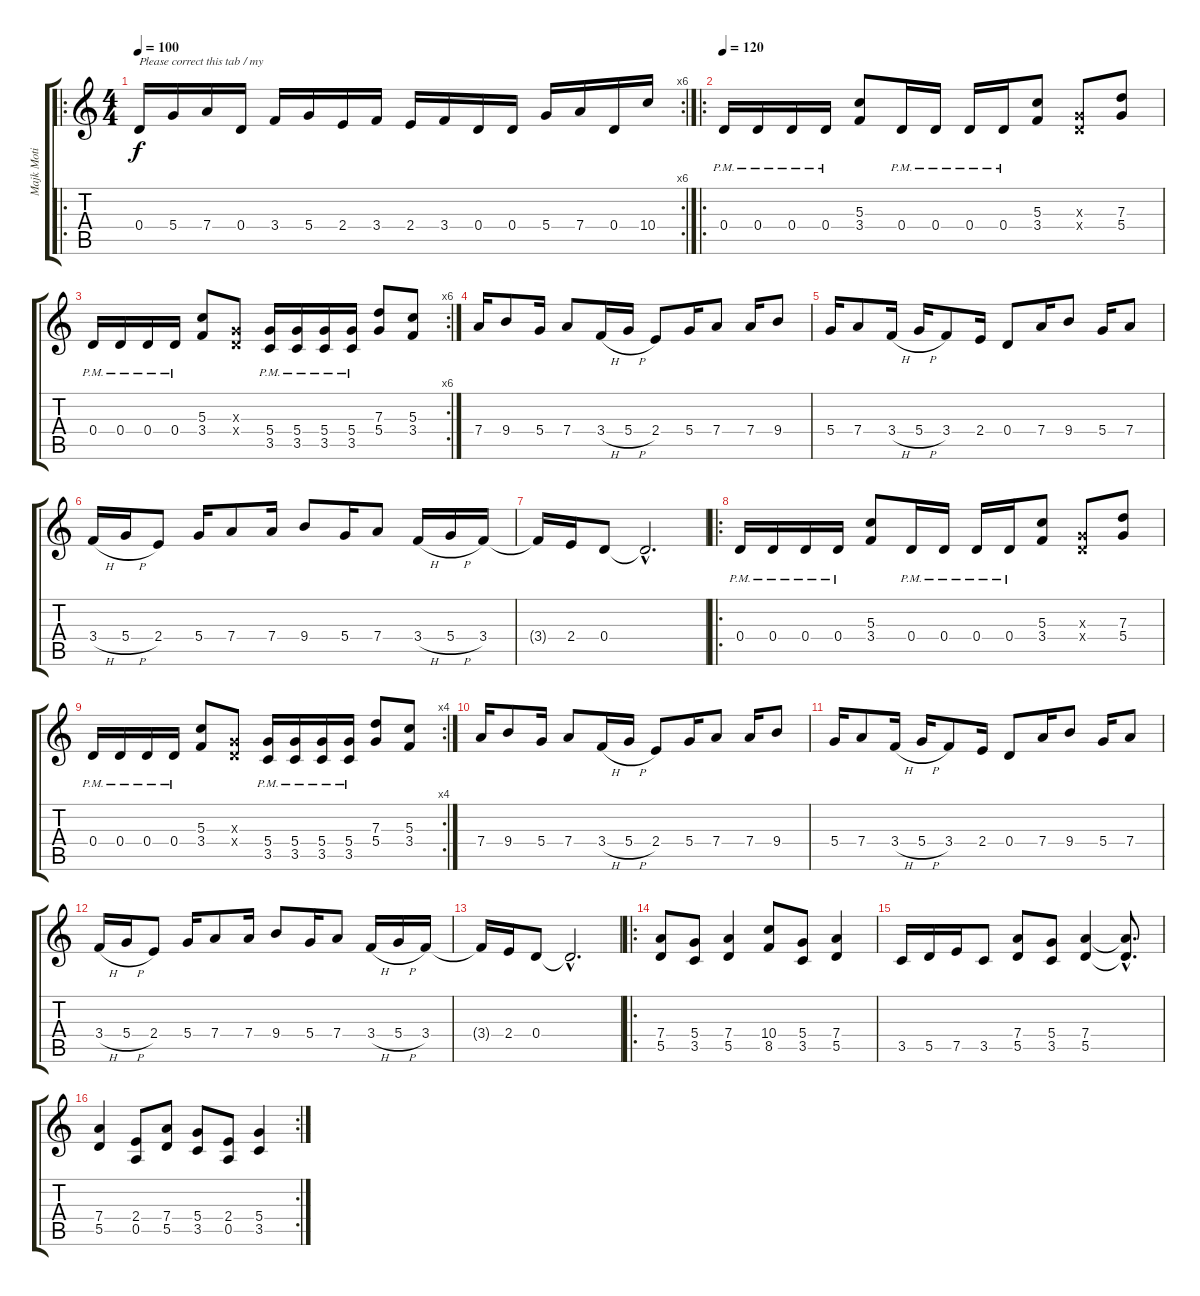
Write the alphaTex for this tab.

\track ("Majk Moti" "Majk Moti") {instrument distortionguitar}
\staff {score tabs}
\tuning (E4 B3 G3 D3 A2 E2) {hide}
\ro
\rc 6
\ts (4 4)
\tempo 100
\clef g2
\ks c
0.4.16{txt "Please correct this tab / my" dy f instrument distortionguitar} 5.4.16 7.4.16 0.4.16 3.4.16 5.4.16 2.4.16 3.4.16 2.4.16 3.4.16 0.4.16 0.4.16 5.4.16 7.4.16 0.4.16 10.4.16 |
\ro
\tempo 120
0.4{pm}.16 0.4{pm}.16 0.4{pm}.16 0.4{pm}.16 (5.3 3.4).8 0.4{pm}.16 0.4{pm}.16 0.4{pm}.16 0.4{pm}.16 (5.3 3.4).8 (0.3{x} 0.4{x}).8 (7.3 5.4).8 |
\rc 6
0.4{pm}.16 0.4{pm}.16 0.4{pm}.16 0.4{pm}.16 (5.3 3.4).8 (0.3{x} 0.4{x}).8 (5.4{pm} 3.5).16 (5.4{pm} 3.5).16 (5.4{pm} 3.5).16 (5.4{pm} 3.5).16 (7.3 5.4).8 (5.3 3.4).8 |
7.4.16 9.4.8 5.4.16 7.4.8 3.4{h}.16 5.4{h}.16 2.4.8 5.4.16 7.4.8 7.4.16 9.4.8 |
5.4.16 7.4.8 3.4{h}.16 5.4{h}.16 3.4.8 2.4.16 0.4.8 7.4.16 9.4.8 5.4.16 7.4.8 |
3.4{h}.16 5.4{h}.16 2.4.8 5.4.16 7.4.8 7.4.16 9.4.8 5.4.16 7.4.8 3.4{h}.16 5.4{h}.16 3.4.16 |
3.4{t}.16 2.4.16 0.4.8 0.4{hac t}.2{d} |
\ro
0.4{pm}.16 0.4{pm}.16 0.4{pm}.16 0.4{pm}.16 (5.3 3.4).8 0.4{pm}.16 0.4{pm}.16 0.4{pm}.16 0.4{pm}.16 (5.3 3.4).8 (0.3{x} 0.4{x}).8 (7.3 5.4).8 |
\rc 4
0.4{pm}.16 0.4{pm}.16 0.4{pm}.16 0.4{pm}.16 (5.3 3.4).8 (0.3{x} 0.4{x}).8 (5.4{pm} 3.5).16 (5.4{pm} 3.5).16 (5.4{pm} 3.5).16 (5.4{pm} 3.5).16 (7.3 5.4).8 (5.3 3.4).8 |
7.4.16 9.4.8 5.4.16 7.4.8 3.4{h}.16 5.4{h}.16 2.4.8 5.4.16 7.4.8 7.4.16 9.4.8 |
5.4.16 7.4.8 3.4{h}.16 5.4{h}.16 3.4.8 2.4.16 0.4.8 7.4.16 9.4.8 5.4.16 7.4.8 |
3.4{h}.16 5.4{h}.16 2.4.8 5.4.16 7.4.8 7.4.16 9.4.8 5.4.16 7.4.8 3.4{h}.16 5.4{h}.16 3.4.16 |
3.4{t}.16 2.4.16 0.4.8 0.4{hac t}.2{d} |
\ro
(7.4 5.5).8 (5.4 3.5).8 (7.4 5.5).4 (10.4 8.5).8 (5.4 3.5).8 (7.4 5.5).4 |
3.5.16 5.5.16 7.5.16 3.5.8 (7.4 5.5).8 (5.4 3.5).8 (7.4 5.5).4 (7.4{hac t} 5.5{hac t}).8{d} |
\rc 2
(7.4 5.5).4 (2.4 0.5).8 (7.4 5.5).8 (5.4 3.5).8 (2.4 0.5).8 (5.4 3.5).4
